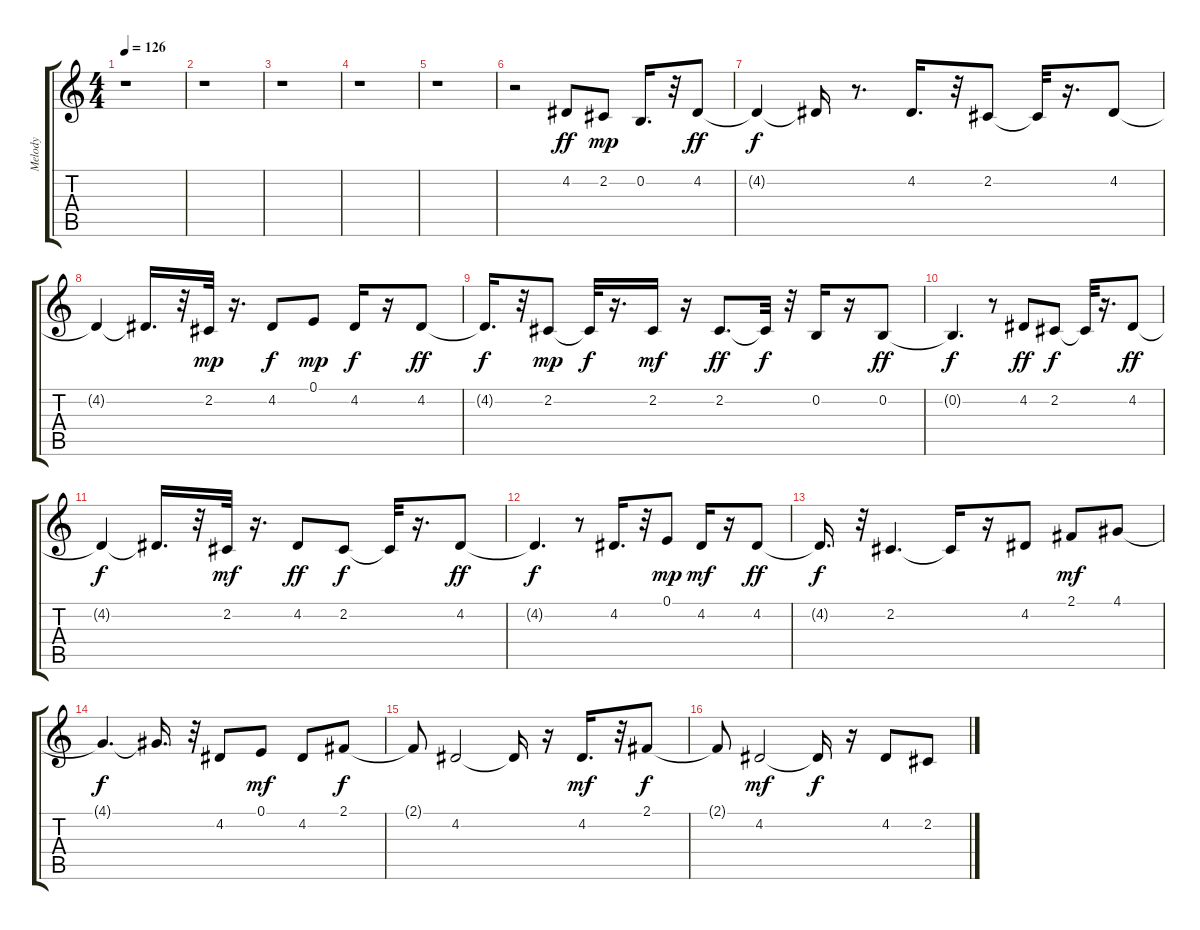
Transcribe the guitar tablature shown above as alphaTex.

\track ("Melody" "Melody") {instrument lead2sawtooth}
\staff {score tabs}
\tuning (E4 B3 G3 D3 A2 E2) {hide}
\ts (4 4)
\tempo 126
\clef g2
\ks c
r.1{dy f} |
r.1 |
r.1 |
r.1 |
r.1 |
r.2 4.2.8{dy ff} 2.2.8{dy mp} 0.2.16{d} r.32 4.2.8{dy ff} |
4.2{t}.4{dy f} 4.2{t}.16 r.8{d} 4.2.16{d} r.32 2.2.8 2.2{t}.32 r.16{d} 4.2.8 |
4.2{t}.4 4.2{t}.16{d} r.32 2.2.32{dy mp} r.16{d} 4.2.8{dy f} 0.1.8{dy mp} 4.2.16{dy f} r.16 4.2.8{dy ff} |
4.2{t}.16{d dy f} r.32 2.2.8{dy mp} 2.2{t}.32{dy f} r.16{d} 2.2.16{dy mf} r.16 2.2.8{d dy ff} 2.2{t}.32{dy f} r.32 0.2.16 r.16 0.2.8{dy ff} |
0.2{t}.4{d dy f} r.8 4.2.8{dy ff} 2.2.8{dy f} 2.2{t}.32 r.16{d} 4.2.8{dy ff} |
4.2{t}.4{dy f} 4.2{t}.16{d} r.32 2.2.32{dy mf} r.16{d} 4.2.8{dy ff} 2.2.8{dy f} 2.2{t}.32 r.16{d} 4.2.8{dy ff} |
4.2{t}.4{d dy f} r.8 4.2.16{d} r.32 0.1.8{dy mp} 4.2.16{dy mf} r.16 4.2.8{dy ff} |
4.2{t}.16{d dy f} r.32 2.2.4{d} 2.2{t}.16 r.16 4.2.8 2.1.8{dy mf} 4.1.8 |
4.1{t}.4{d dy f} 4.1{t}.16{d} r.32 4.2.8 0.1.8{dy mf} 4.2.8 2.1.8{dy f} |
2.1{t}.8 4.2.2 4.2{t}.16 r.16 4.2.16{d dy mf} r.32 2.1.8{dy f} |
2.1{t}.8 4.2.2{dy mf} 4.2{t}.16{dy f} r.16 4.2.8 2.2.8
